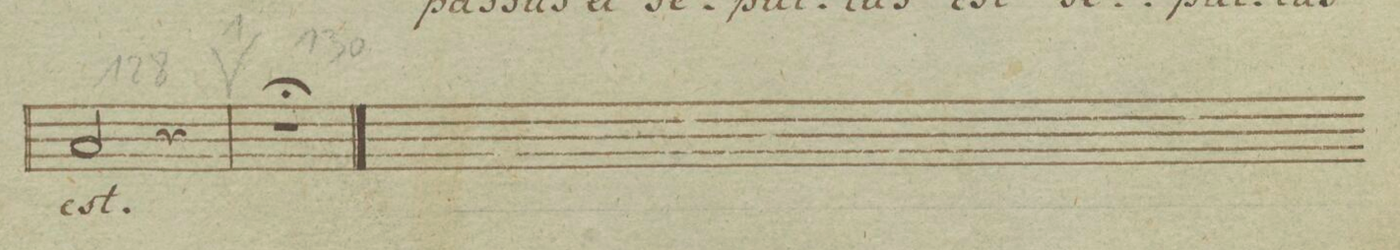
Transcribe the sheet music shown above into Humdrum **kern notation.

**kern	**text	**dynam
*I"Tenore	*	*
*clefC4	*	*
*k[fncngndnb-e-a-]	*	*
*met(c)	*	*
*M3/4	*	*
2G/	est	.
4r	.	.
=126	=126	=126
2.r;	.	.
==127	==127	==127
*k[b-e-a-]	*	*
*M4/4	*	*
*met(c)	*	*
*-	*-	*-
